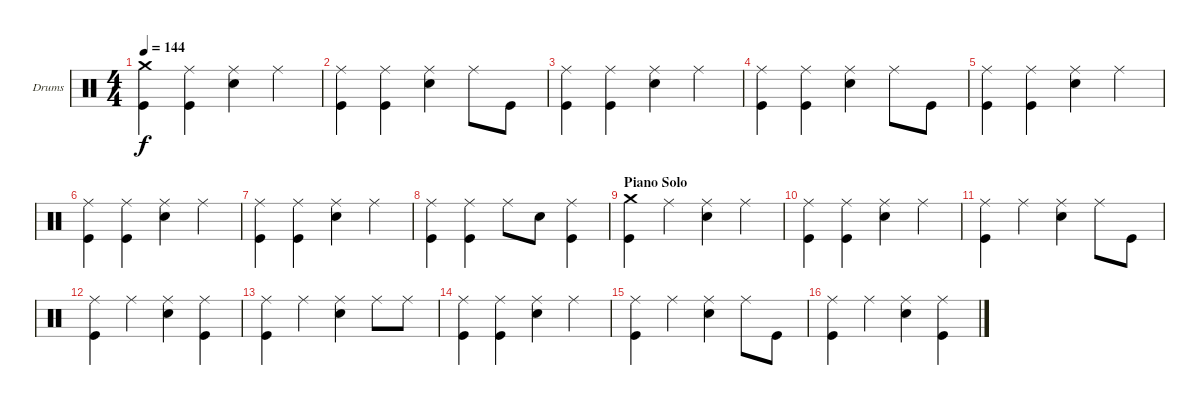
\bracketExtendMode groupsimilarinstruments
\firstSystemTrackNameOrientation horizontal
\otherSystemsTrackNameOrientation horizontal
\track ("Drumkit" "Drums") {multiBarRest instrument percussion}
\staff {score}
\articulation defaults
\ts (4 4)
\tempo 144
\clef neutral
\ks c
("Crash medium (hit)" "Kick (hit)").4{dy f} ("Ride (middle)" "Kick (hit)").4 ("Ride (middle)" "Snare (hit) 2").4 "Ride (middle)".4 |
("Ride (middle)" "Kick (hit)").4 ("Ride (middle)" "Kick (hit)").4 ("Ride (middle)" "Snare (hit) 2").4 "Ride (middle)".8 "Kick (hit)".8 |
("Ride (middle)" "Kick (hit)").4 ("Ride (middle)" "Kick (hit)").4 ("Ride (middle)" "Snare (hit) 2").4 "Ride (middle)".4 |
("Ride (middle)" "Kick (hit)").4 ("Ride (middle)" "Kick (hit)").4 ("Ride (middle)" "Snare (hit) 2").4 "Ride (middle)".8 "Kick (hit)".8 |
("Ride (middle)" "Kick (hit)").4 ("Ride (middle)" "Kick (hit)").4 ("Ride (middle)" "Snare (hit) 2").4 "Ride (middle)".4 |
("Ride (middle)" "Kick (hit)").4 ("Ride (middle)" "Kick (hit)").4 ("Ride (middle)" "Snare (hit) 2").4 "Ride (middle)".4 |
("Ride (middle)" "Kick (hit)").4 ("Ride (middle)" "Kick (hit)").4 ("Ride (middle)" "Snare (hit) 2").4 "Ride (middle)".4 |
("Ride (middle)" "Kick (hit)").4 ("Ride (middle)" "Kick (hit)").4 "Ride (middle)".8 "Snare (hit) 2".8 ("Ride (middle)" "Kick (hit)").4 |
\section ("" "Piano Solo")
("Crash medium (hit)" "Kick (hit)").4 "Ride (middle)".4 ("Ride (middle)" "Snare (hit) 2").4 "Ride (middle)".4 |
("Ride (middle)" "Kick (hit)").4 ("Ride (middle)" "Kick (hit)").4 ("Ride (middle)" "Snare (hit) 2").4 "Ride (middle)".4 |
("Ride (middle)" "Kick (hit)").4 "Ride (middle)".4 ("Ride (middle)" "Snare (hit) 2").4 "Ride (middle)".8 "Kick (hit)".8 |
("Ride (middle)" "Kick (hit)").4 "Ride (middle)".4 ("Ride (middle)" "Snare (hit) 2").4 ("Ride (middle)" "Kick (hit)").4 |
("Ride (middle)" "Kick (hit)").4 "Ride (middle)".4 ("Ride (middle)" "Snare (hit) 2").4 "Ride (middle)".8 "Ride (middle)".8 |
("Ride (middle)" "Kick (hit)").4 ("Ride (middle)" "Kick (hit)").4 ("Ride (middle)" "Snare (hit) 2").4 "Ride (middle)".4 |
("Ride (middle)" "Kick (hit)").4 "Ride (middle)".4 ("Ride (middle)" "Snare (hit) 2").4 "Ride (middle)".8 "Kick (hit)".8 |
("Ride (middle)" "Kick (hit)").4 "Ride (middle)".4 ("Ride (middle)" "Snare (hit) 2").4 ("Ride (middle)" "Kick (hit)").4
